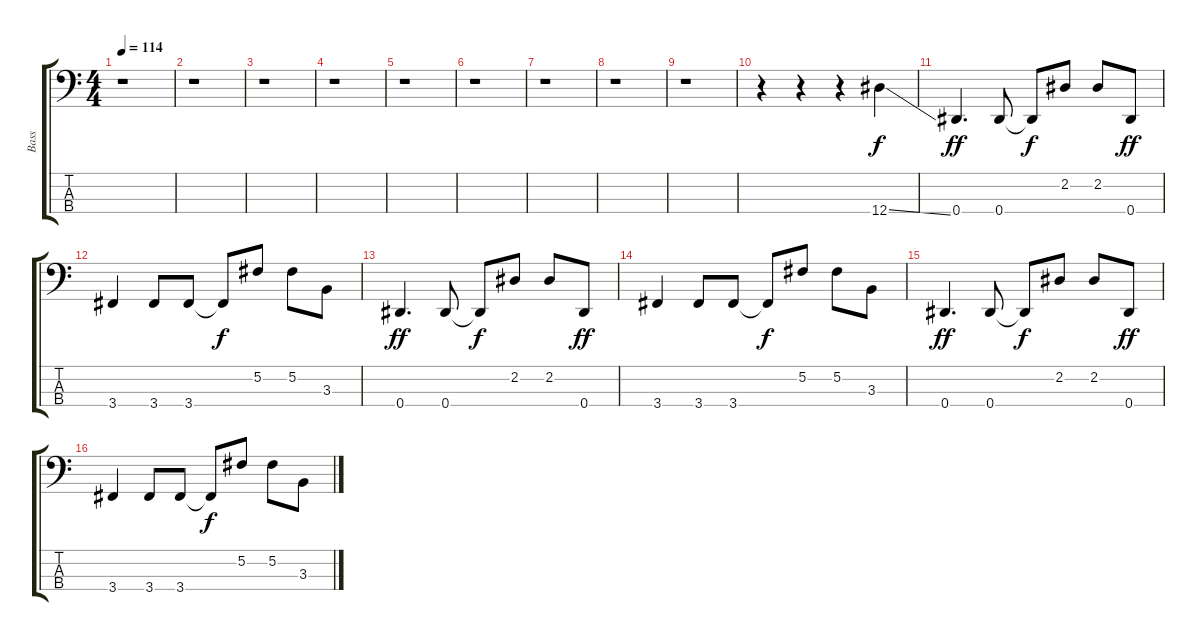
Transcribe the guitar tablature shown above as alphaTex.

\track ("Bass" "Bass") {instrument electricbassfinger}
\staff {score tabs}
\tuning (Gb2 Db2 Ab1 Eb1) {hide}
\ts (4 4)
\tempo 114
\clef f4
\ks c
r.1{dy f instrument electricbassfinger} |
r.1 |
r.1 |
r.1 |
r.1 |
r.1 |
r.1 |
r.1 |
r.1 |
r.4 r.4 r.4 12.4{ss}.4 |
0.4.4{d dy ff} 0.4.8 0.4{t}.8{dy f} 2.2.8 2.2.8 0.4.8{dy ff} |
3.4.4 3.4.8 3.4.8 3.4{t}.8{dy f} 5.2.8 5.2.8 3.3.8 |
0.4.4{d dy ff} 0.4.8 0.4{t}.8{dy f} 2.2.8 2.2.8 0.4.8{dy ff} |
3.4.4 3.4.8 3.4.8 3.4{t}.8{dy f} 5.2.8 5.2.8 3.3.8 |
0.4.4{d dy ff} 0.4.8 0.4{t}.8{dy f} 2.2.8 2.2.8 0.4.8{dy ff} |
3.4.4 3.4.8 3.4.8 3.4{t}.8{dy f} 5.2.8 5.2.8 3.3.8
